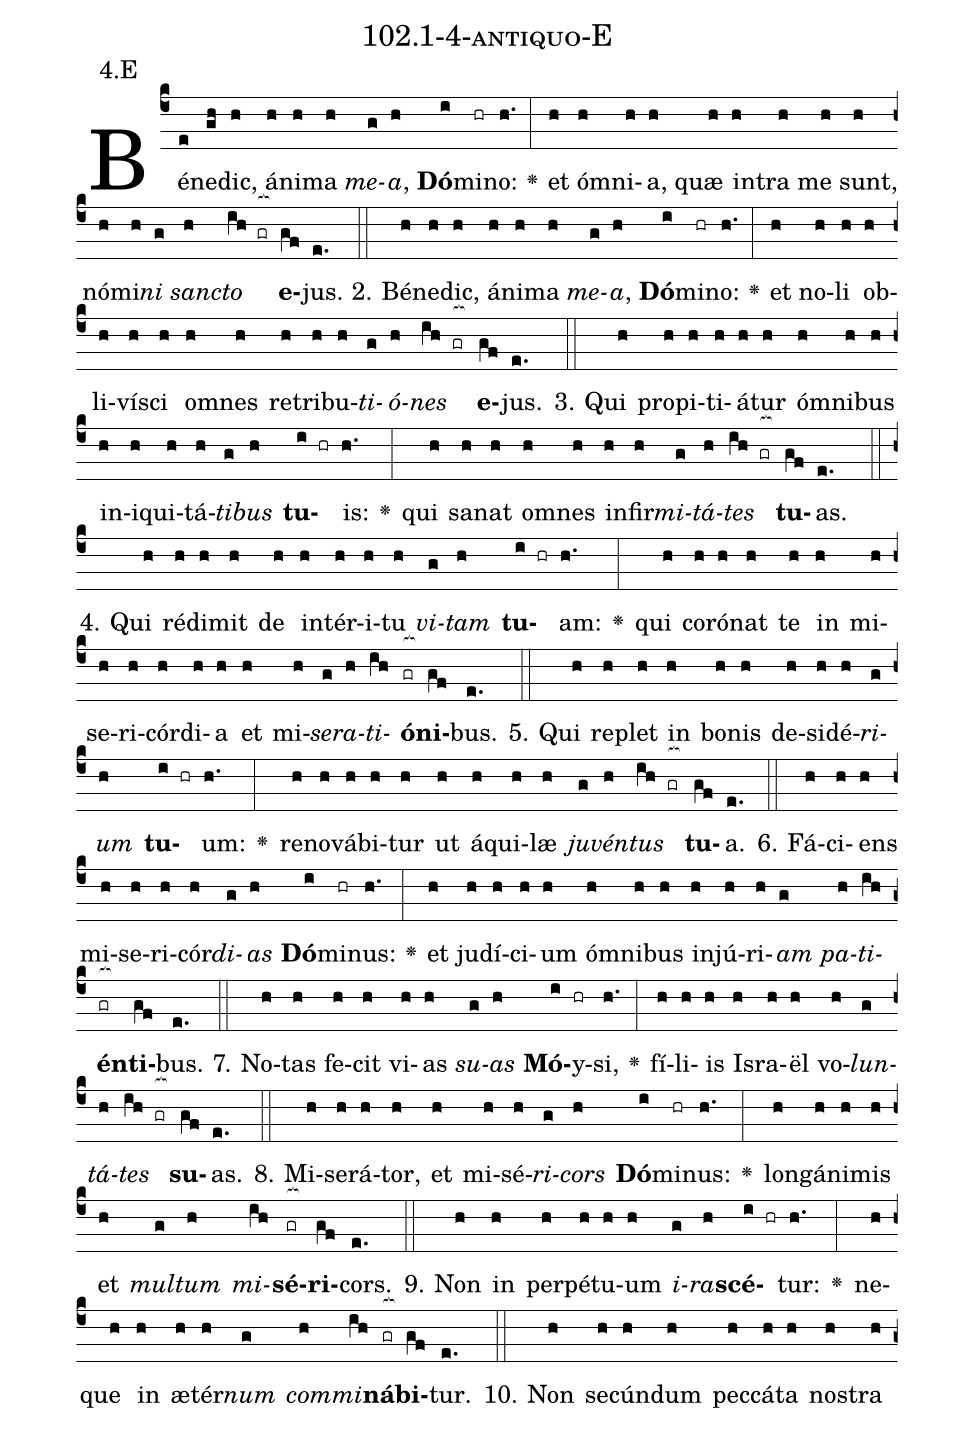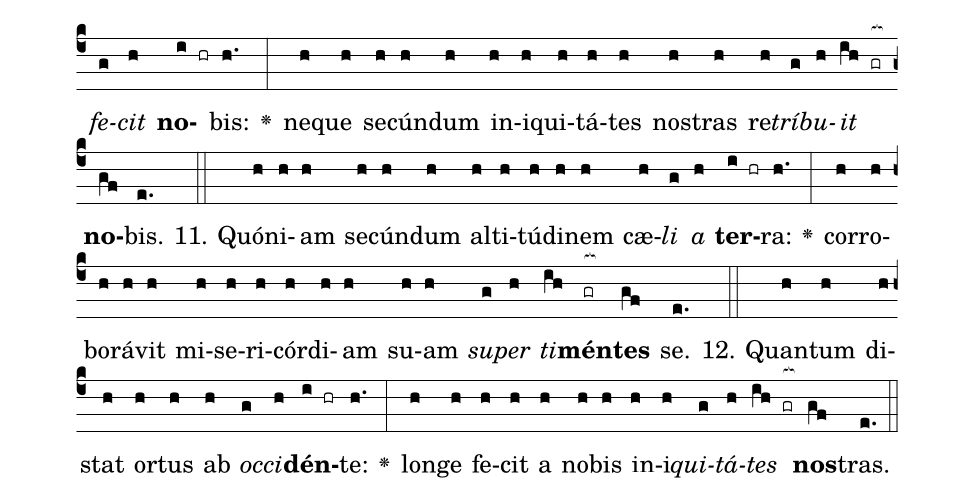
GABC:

name: 102.1-4-antiquo-E;
annotation: 4.E;
%%
(c4)Bé(e)ne(gh)dic,(h) á(h)ni(h)ma(h) <i>me</i>(g)<i>a</i>,(h) <b>Dó</b>(i)mi(hr)no:(h.) <v>\greheightstar</v>(:) et(h) óm(h)ni(h)a,(h) quæ(h) in(h)tra(h) me(h) sunt,(h) nó(h)mi(h)<i>ni</i>(g) <i>sanc</i>(h)<i>to</i>(ih gr[ocb:1{]) <b>e</b>(gf[ocb:0}])jus.(e.) (::)
2. Bé(h)ne(h)dic,(h) á(h)ni(h)ma(h) <i>me</i>(g)<i>a</i>,(h) <b>Dó</b>(i)mi(hr)no:(h.) <v>\greheightstar</v>(:) et(h) no(h)li(h) ob(h)li(h)ví(h)sci(h) om(h)nes(h) re(h)tri(h)bu(h)<i>ti</i>(g)<i>ó</i>(h)<i>nes</i>(ih gr[ocb:1{]) <b>e</b>(gf[ocb:0}])jus.(e.) (::)
3. Qui(h) pro(h)pi(h)ti(h)á(h)tur(h) óm(h)ni(h)bus(h) in(h)i(h)qui(h)tá(h)<i>ti</i>(g)<i>bus</i>(h) <b>tu</b>(i hr)is:(h.) <v>\greheightstar</v>(:) qui(h) sa(h)nat(h) om(h)nes(h) in(h)fir(h)<i>mi</i>(g)<i>tá</i>(h)<i>tes</i>(ih gr[ocb:1{]) <b>tu</b>(gf[ocb:0}])as.(e.) (::)
4. Qui(h) réd(h)i(h)mit(h) de(h) in(h)tér(h)i(h)tu(h) <i>vi</i>(g)<i>tam</i>(h) <b>tu</b>(i hr)am:(h.) <v>\greheightstar</v>(:) qui(h) co(h)ró(h)nat(h) te(h) in(h) mi(h)se(h)ri(h)cór(h)di(h)a(h) et(h) mi(h)<i>se</i>(g)<i>ra</i>(h)<i>ti</i>(ih)<b>ó</b>(gr[ocb:1{])<b>ni</b>(gf[ocb:0}])bus.(e.) (::)
5. Qui(h) re(h)plet(h) in(h) bo(h)nis(h) de(h)si(h)dé(h)<i>ri</i>(g)<i>um</i>(h) <b>tu</b>(i hr)um:(h.) <v>\greheightstar</v>(:) re(h)no(h)vá(h)bi(h)tur(h) ut(h) á(h)qui(h)læ(h) <i>ju</i>(g)<i>vén</i>(h)<i>tus</i>(ih gr[ocb:1{]) <b>tu</b>(gf[ocb:0}])a.(e.) (::)
6. Fá(h)ci(h)ens(h) mi(h)se(h)ri(h)cór(h)<i>di</i>(g)<i>as</i>(h) <b>Dó</b>(i)mi(hr)nus:(h.) <v>\greheightstar</v>(:) et(h) ju(h)dí(h)ci(h)um(h) óm(h)ni(h)bus(h) in(h)jú(h)ri(h)<i>am</i>(g) <i>pa</i>(h)<i>ti</i>(ih)<b>én</b>(gr[ocb:1{])<b>ti</b>(gf[ocb:0}])bus.(e.) (::)
7. No(h)tas(h) fe(h)cit(h) vi(h)as(h) <i>su</i>(g)<i>as</i>(h) <b>Mó</b>(i)y(hr)si,(h.) <v>\greheightstar</v>(:) fí(h)li(h)is(h) Is(h)ra(h)ël(h) vo(h)<i>lun</i>(g)<i>tá</i>(h)<i>tes</i>(ih gr[ocb:1{]) <b>su</b>(gf[ocb:0}])as.(e.) (::)
8. Mi(h)se(h)rá(h)tor,(h) et(h) mi(h)sé(h)<i>ri</i>(g)<i>cors</i>(h) <b>Dó</b>(i)mi(hr)nus:(h.) <v>\greheightstar</v>(:) long(h)á(h)ni(h)mis(h) et(h) <i>mul</i>(g)<i>tum</i>(h) <i>mi</i>(ih)<b>sé</b>(gr[ocb:1{])<b>ri</b>(gf[ocb:0}])cors.(e.) (::)
9. Non(h) in(h) per(h)pé(h)tu(h)um(h) <i>i</i>(g)<i>ra</i>(h)<b>scé</b>(i hr)tur:(h.) <v>\greheightstar</v>(:) ne(h)que(h) in(h) æ(h)tér(h)<i>num</i>(g) <i>com</i>(h)<i>mi</i>(ih)<b>ná</b>(gr[ocb:1{])<b>bi</b>(gf[ocb:0}])tur.(e.) (::)
10. Non(h) se(h)cún(h)dum(h) pec(h)cá(h)ta(h) nos(h)tra(h) <i>fe</i>(g)<i>cit</i>(h) <b>no</b>(i hr)bis:(h.) <v>\greheightstar</v>(:) ne(h)que(h) se(h)cún(h)dum(h) in(h)i(h)qui(h)tá(h)tes(h) nos(h)tras(h) re(h)<i>trí</i>(g)<i>bu</i>(h)<i>it</i>(ih gr[ocb:1{]) <b>no</b>(gf[ocb:0}])bis.(e.) (::)
11. Quón(h)i(h)am(h) se(h)cún(h)dum(h) al(h)ti(h)tú(h)di(h)nem(h) cæ(h)<i>li</i>(g) <i>a</i>(h) <b>ter</b>(i hr)ra:(h.) <v>\greheightstar</v>(:) cor(h)ro(h)bo(h)rá(h)vit(h) mi(h)se(h)ri(h)cór(h)di(h)am(h) su(h)am(h) <i>su</i>(g)<i>per</i>(h) <i>ti</i>(ih)<b>mén</b>(gr[ocb:1{])<b>tes</b>(gf[ocb:0}]) se.(e.) (::)
12. Quan(h)tum(h) di(h)stat(h) or(h)tus(h) ab(h) <i>oc</i>(g)<i>ci</i>(h)<b>dén</b>(i hr)te:(h.) <v>\greheightstar</v>(:) lon(h)ge(h) fe(h)cit(h) a(h) no(h)bis(h) in(h)i(h)<i>qui</i>(g)<i>tá</i>(h)<i>tes</i>(ih gr[ocb:1{]) <b>nos</b>(gf[ocb:0}])tras.(e.) (::)
